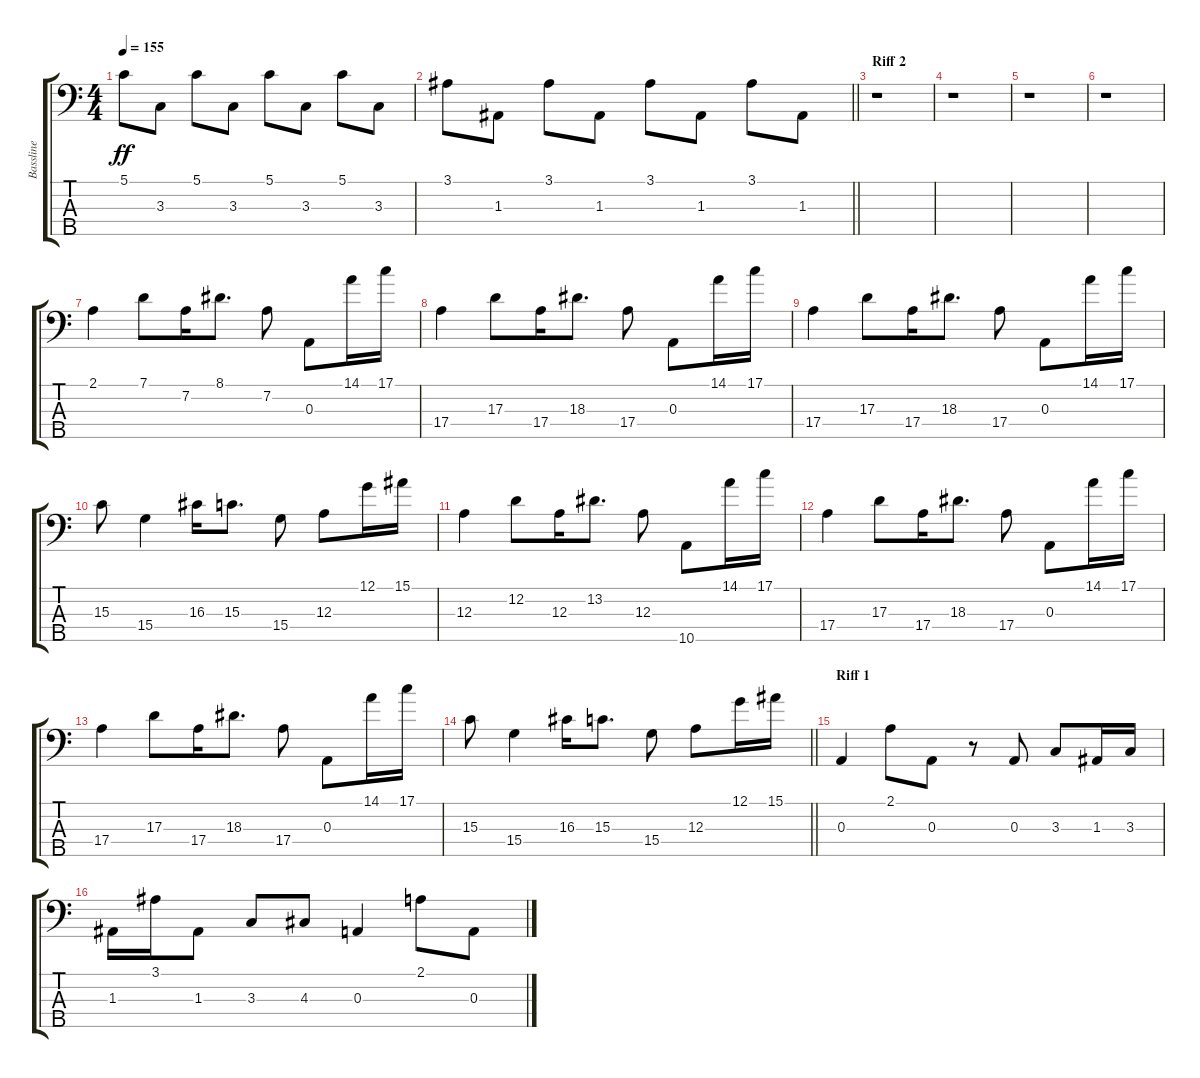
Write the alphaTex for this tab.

\track ("Bassline" "Bassline") {instrument electricbassfinger}
\staff {score tabs}
\tuning (G2 D2 A1 E1 B0) {hide}
\ts (4 4)
\tempo 155
\clef f4
\ks c
5.1.8{dy ff} 3.3.8 5.1.8 3.3.8 5.1.8 3.3.8 5.1.8 3.3.8 |
\barLineRight lightlight
3.1.8 1.3.8 3.1.8 1.3.8 3.1.8 1.3.8 3.1.8 1.3.8 |
\section ("" "Riff 2")
r.1 |
r.1 |
r.1 |
r.1 |
2.1.4 7.1.8 7.2.16 8.1.8{d} 7.2.8 0.3.8 14.1.16 17.1.16 |
17.4.4 17.3.8 17.4.16 18.3.8{d} 17.4.8 0.3.8 14.1.16 17.1.16 |
17.4.4 17.3.8 17.4.16 18.3.8{d} 17.4.8 0.3.8 14.1.16 17.1.16 |
15.3.8 15.4.4 16.3.16 15.3.8{d} 15.4.8 12.3.8 12.1.16 15.1.16 |
12.3.4 12.2.8 12.3.16 13.2.8{d} 12.3.8 10.5.8 14.1.16 17.1.16 |
17.4.4 17.3.8 17.4.16 18.3.8{d} 17.4.8 0.3.8 14.1.16 17.1.16 |
17.4.4 17.3.8 17.4.16 18.3.8{d} 17.4.8 0.3.8 14.1.16 17.1.16 |
\barLineRight lightlight
15.3.8 15.4.4 16.3.16 15.3.8{d} 15.4.8 12.3.8 12.1.16 15.1.16 |
\section ("" "Riff 1")
0.3.4 2.1.8 0.3.8 r.8 0.3.8 3.3.8 1.3.16 3.3.16 |
1.3.16 3.1.16 1.3.8 3.3.8 4.3.8 0.3.4 2.1.8 0.3.8
